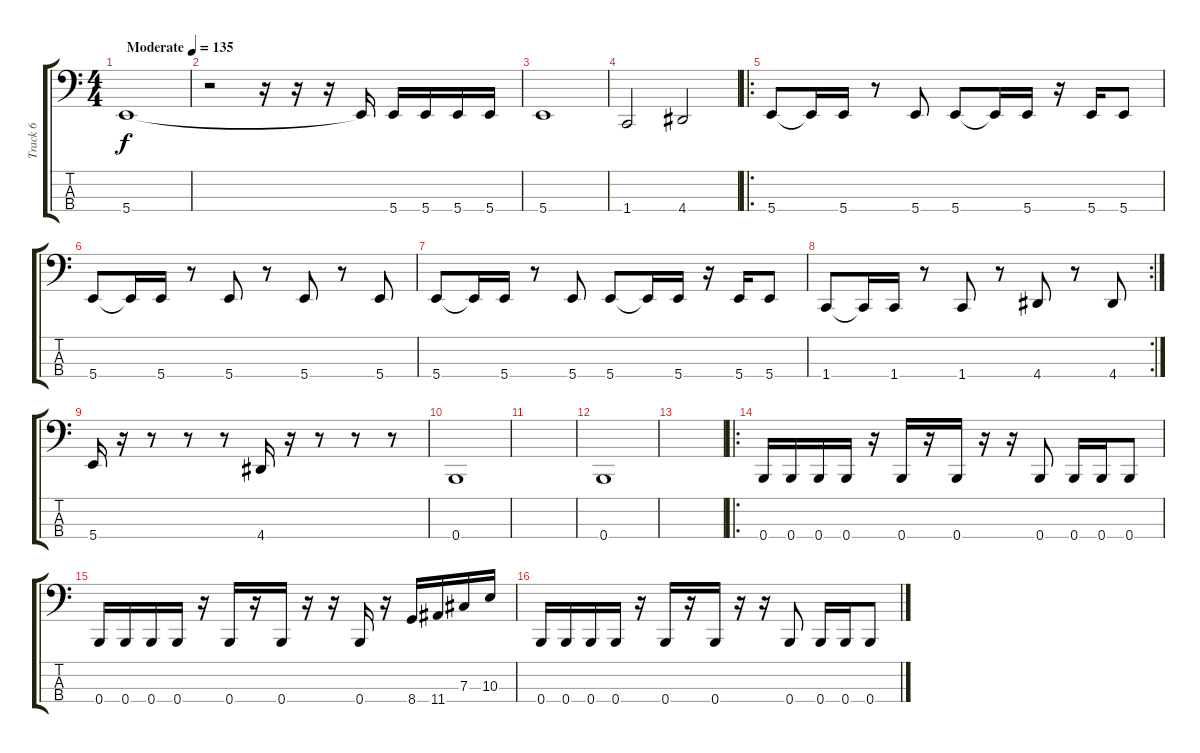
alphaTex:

\track ("Track 6" "Track 6") {instrument electricbasspick}
\staff {score tabs}
\tuning (E2 B1 Gb1 B0) {hide}
\ts (4 4)
\tempo (135 "Moderate")
\clef f4
\ks c
5.4.1{dy f instrument electricbasspick} |
r.2 r.16 r.16 r.16 5.4{t}.16 5.4.16 5.4.16 5.4.16 5.4.16 |
5.4.1 |
1.4.2 4.4.2 |
\ro
5.4.8 5.4{t}.16 5.4.16 r.8 5.4.8 5.4.8 5.4{t}.16 5.4.16 r.16 5.4.16 5.4.8 |
5.4.8 5.4{t}.16 5.4.16 r.8 5.4.8 r.8 5.4.8 r.8 5.4.8 |
5.4.8 5.4{t}.16 5.4.16 r.8 5.4.8 5.4.8 5.4{t}.16 5.4.16 r.16 5.4.16 5.4.8 |
\rc 2
1.4.8 1.4{t}.16 1.4.16 r.8 1.4.8 r.8 4.4.8 r.8 4.4.8 |
5.4.16 r.16 r.8 r.8 r.8 4.4.16 r.16 r.8 r.8 r.8 |
0.4.1 |
|
0.4.1 |
|
\ro
0.4.16 0.4.16 0.4.16 0.4.16 r.16 0.4.16 r.16 0.4.16 r.16 r.16 0.4.8 0.4.16 0.4.16 0.4.8 |
0.4.16 0.4.16 0.4.16 0.4.16 r.16 0.4.16 r.16 0.4.16 r.16 r.16 0.4.16 r.16 8.4.16 11.4.16 7.3.16 10.3.16 |
0.4.16 0.4.16 0.4.16 0.4.16 r.16 0.4.16 r.16 0.4.16 r.16 r.16 0.4.8 0.4.16 0.4.16 0.4.8
